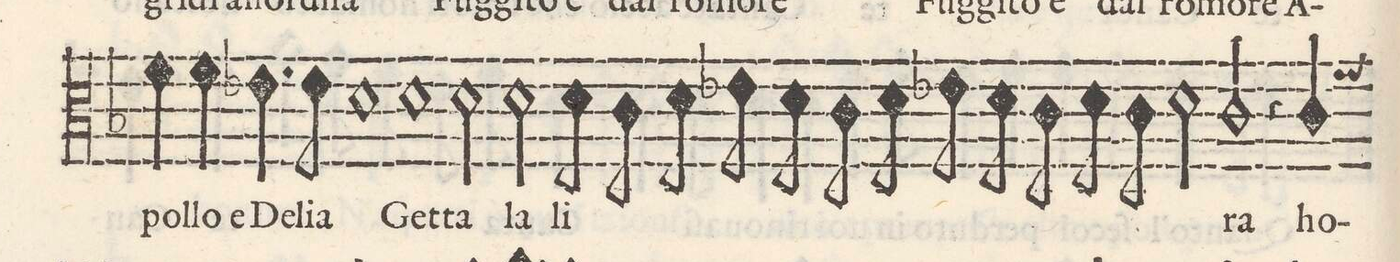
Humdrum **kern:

**kern	**text
*I"ALTO	*
*clefC3	*
*k[b-]	*
*met(C)	*
*M2/1	*
4f\	-pol-
4f\	-lo e
4.e-X\	De-
8e-\	-li-
=22-	=22-
1d	-a
1d	Get-
=23-	=23-
2d\	-ta
2d\	la
8d\	li-
8c\	.
8d\	.
8e-X\	.
8d\	.
8c\	.
8d\	.
8e-X\	.
=24-	=24-
8d\	.
8c\	.
8d\	.
8c\	.
2d\	.
2c/	-ra
4r	.
4c/	ho-
=25-	=25-
*-	*-
